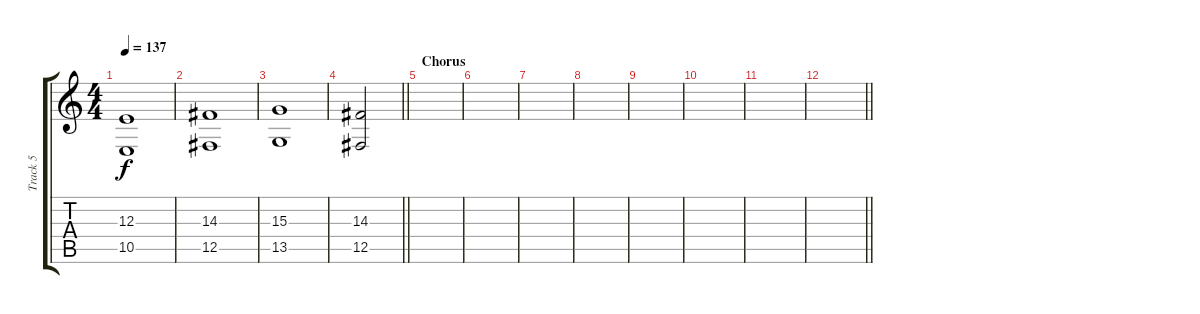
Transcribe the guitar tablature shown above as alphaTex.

\track ("Track 5" "Track 5") {instrument choiraahs}
\staff {score tabs}
\tuning (Db4 Ab3 E3 B2 Gb2 B1) {hide}
\ts (4 4)
\tempo 137
\clef g2
\ks c
(12.3 10.5).1{dy f} |
(14.3 12.5).1 |
(15.3 13.5).1 |
\barLineRight lightlight
(14.3 12.5).2 |
\section ("" "Chorus")
|
|
|
|
|
|
|
\barLineRight lightlight
